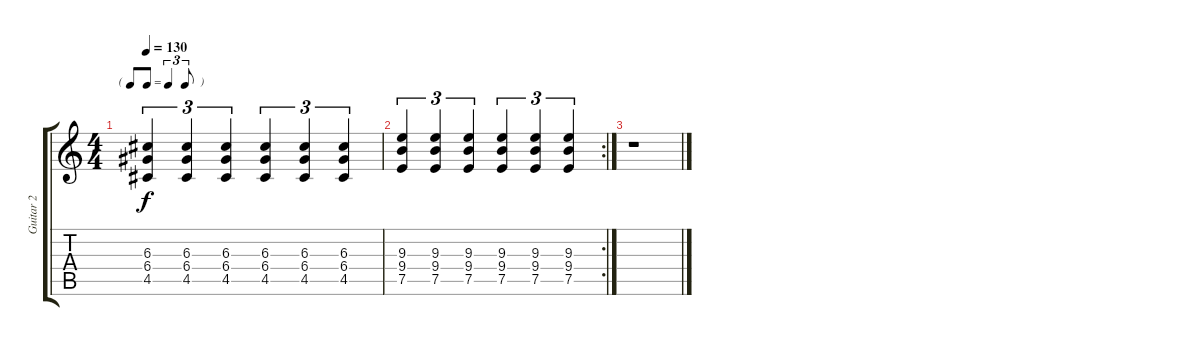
\track ("Guitar 2" "Guitar 2") {instrument distortionguitar}
\staff {score tabs}
\tuning (E4 B3 G3 D3 A2 E2) {hide}
\ts (4 4)
\tf triplet8th
\tempo 130
\clef g2
\ks c
(6.3 6.4 4.5).4{tu (3 2) dy f} (6.3 6.4 4.5).4{tu (3 2)} (6.3 6.4 4.5).4{tu (3 2)} (6.3 6.4 4.5).4{tu (3 2)} (6.3 6.4 4.5).4{tu (3 2)} (6.3 6.4 4.5).4{tu (3 2)} |
\rc 2
(9.3 9.4 7.5).4{tu (3 2)} (9.3 9.4 7.5).4{tu (3 2)} (9.3 9.4 7.5).4{tu (3 2)} (9.3 9.4 7.5).4{tu (3 2)} (9.3 9.4 7.5).4{tu (3 2)} (9.3 9.4 7.5).4{tu (3 2)} |
r.1
